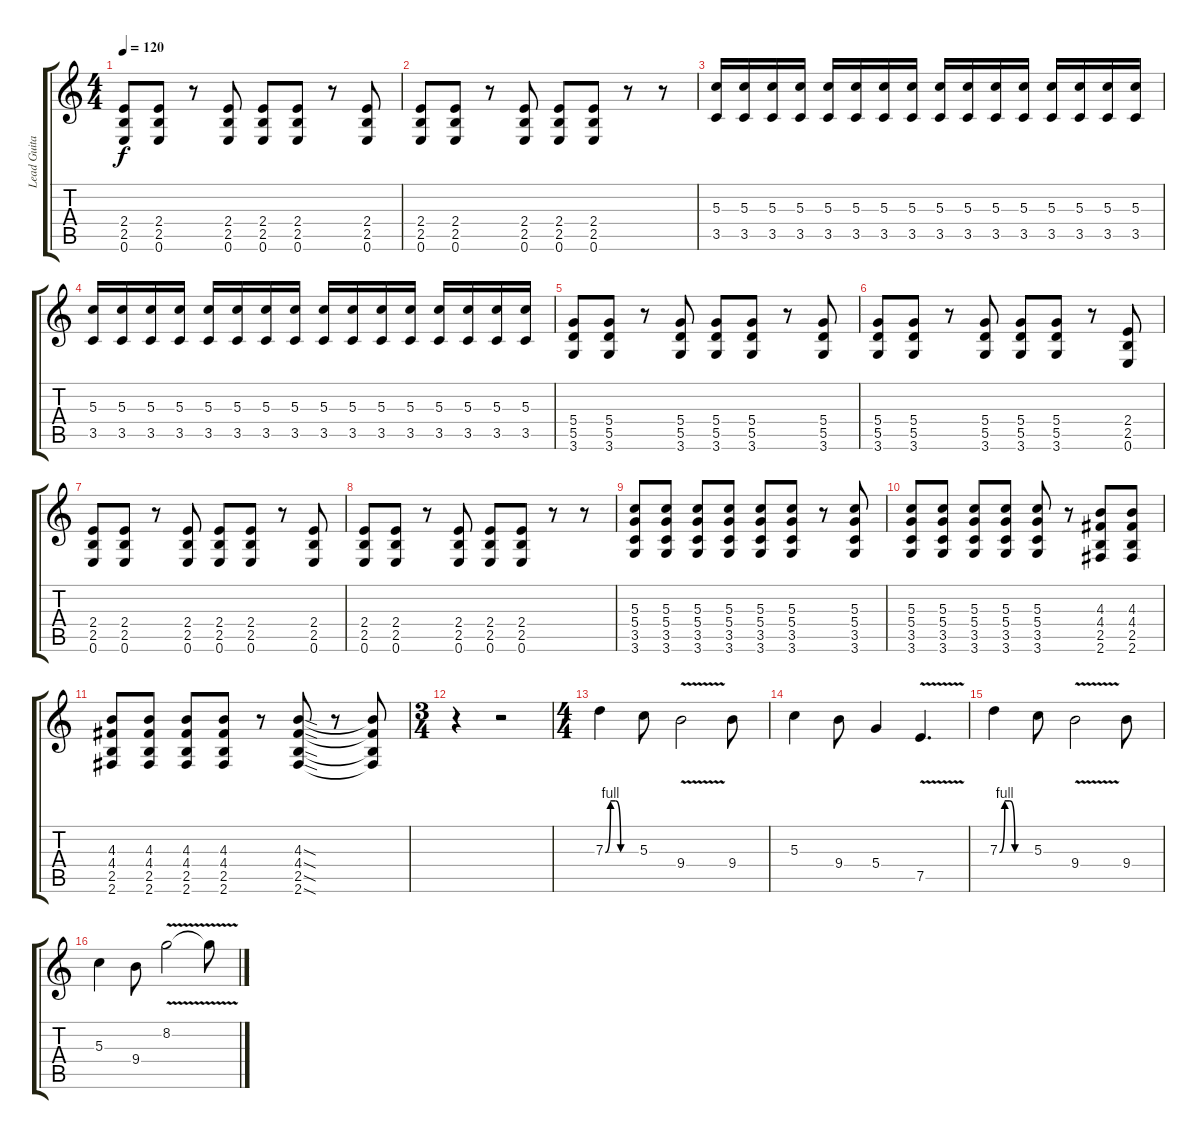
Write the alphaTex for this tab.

\track ("Lead Guitar" "Lead Guita") {instrument distortionguitar bank 1}
\staff {score tabs}
\tuning (E4 B3 G3 D3 A2 E2) {hide}
\ts (4 4)
\tempo 120
\clef g2
\ks c
(2.4 2.5 0.6).8{dy f} (2.4 2.5 0.6).8 r.8 (2.4 2.5 0.6).8 (2.4 2.5 0.6).8 (2.4 2.5 0.6).8 r.8 (2.4 2.5 0.6).8 |
(2.4 2.5 0.6).8 (2.4 2.5 0.6).8 r.8 (2.4 2.5 0.6).8 (2.4 2.5 0.6).8 (2.4 2.5 0.6).8 r.8 r.8 |
(5.3 3.5).16 (5.3 3.5).16 (5.3 3.5).16 (5.3 3.5).16 (5.3 3.5).16 (5.3 3.5).16 (5.3 3.5).16 (5.3 3.5).16 (5.3 3.5).16 (5.3 3.5).16 (5.3 3.5).16 (5.3 3.5).16 (5.3 3.5).16 (5.3 3.5).16 (5.3 3.5).16 (5.3 3.5).16 |
(5.3 3.5).16 (5.3 3.5).16 (5.3 3.5).16 (5.3 3.5).16 (5.3 3.5).16 (5.3 3.5).16 (5.3 3.5).16 (5.3 3.5).16 (5.3 3.5).16 (5.3 3.5).16 (5.3 3.5).16 (5.3 3.5).16 (5.3 3.5).16 (5.3 3.5).16 (5.3 3.5).16 (5.3 3.5).16 |
(5.4 5.5 3.6).8 (5.4 5.5 3.6).8 r.8 (5.4 5.5 3.6).8 (5.4 5.5 3.6).8 (5.4 5.5 3.6).8 r.8 (5.4 5.5 3.6).8 |
(5.4 5.5 3.6).8 (5.4 5.5 3.6).8 r.8 (5.4 5.5 3.6).8 (5.4 5.5 3.6).8 (5.4 5.5 3.6).8 r.8 (2.4 2.5 0.6).8 |
(2.4 2.5 0.6).8 (2.4 2.5 0.6).8 r.8 (2.4 2.5 0.6).8 (2.4 2.5 0.6).8 (2.4 2.5 0.6).8 r.8 (2.4 2.5 0.6).8 |
(2.4 2.5 0.6).8 (2.4 2.5 0.6).8 r.8 (2.4 2.5 0.6).8 (2.4 2.5 0.6).8 (2.4 2.5 0.6).8 r.8 r.8 |
(5.3 5.4 3.5 3.6).8 (5.3 5.4 3.5 3.6).8 (5.3 5.4 3.5 3.6).8 (5.3 5.4 3.5 3.6).8 (5.3 5.4 3.5 3.6).8 (5.3 5.4 3.5 3.6).8 r.8 (5.3 5.4 3.5 3.6).8 |
(5.3 5.4 3.5 3.6).8 (5.3 5.4 3.5 3.6).8 (5.3 5.4 3.5 3.6).8 (5.3 5.4 3.5 3.6).8 (5.3 5.4 3.5 3.6).8 r.8 (4.3 4.4 2.5 2.6).8 (4.3 4.4 2.5 2.6).8 |
(4.3 4.4 2.5 2.6).8 (4.3 4.4 2.5 2.6).8 (4.3 4.4 2.5 2.6).8 (4.3 4.4 2.5 2.6).8 r.8 (4.3{sod} 4.4{sod} 2.5{sod} 2.6{sod}).8 r.8 (4.3{t} 4.4{t} 2.5{t} 2.6{t}).8 |
\ts (3 4)
r.4 r.2 |
\ts (4 4)
7.3{be (custom 0 0 10 4 20 4 30 0 60 0)}.4 5.3.8 9.4{v}.2 9.4.8 |
5.3.4 9.4.8 5.4.4 7.5{v}.4{d} |
7.3{be (custom 0 0 10 4 20 4 30 0 60 0)}.4 5.3.8 9.4{v}.2 9.4.8 |
5.3.4 9.4.8 8.2{v}.2 8.2{t}.8
